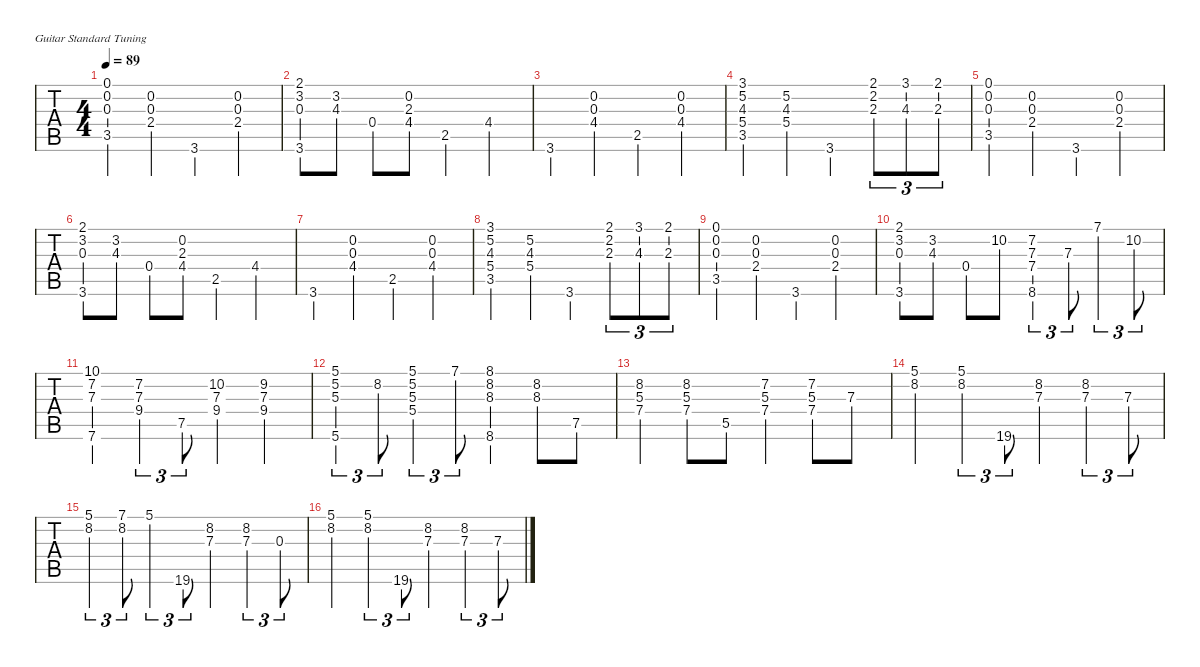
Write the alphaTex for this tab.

\defaultSystemsLayout 4
\hideDynamics
\bracketExtendMode nobrackets
\singleTrackTrackNamePolicy hidden
\multiTrackTrackNamePolicy hidden
\firstSystemTrackNameOrientation horizontal
\otherSystemsTrackNameOrientation horizontal
\extendBarLines
\chordDiagramsInScore
\track ("Classical Guitar" "Classical Guitar") {instrument brightacousticpiano}
\staff {tabs}
\tuning (E4 B3 G3 D3 A2 E2)
\ts (4 4)
\tempo 89
\clef g2
\ks c
(0.1 0.2 0.3 3.5).4{dy mf} (0.2 0.3 2.4).4 3.6.4 (0.2 0.3 2.4).4 |
(2.1{acc #} 3.2 0.3 3.6).8 (3.2 4.3).8 0.4.8 (0.2 2.3 4.4{acc #}).8 2.5.4 4.4{acc #}.4 |
3.6.4 (0.2 0.3 4.4{acc #}).4 2.5.4 (0.2 0.3 4.4{acc #}).4 |
(3.1 5.2 4.3 5.4 3.5).4 (5.2 4.3 5.4).4 3.6.4 (2.1{acc #} 2.2{acc b} 2.3).8{tu (3 2)} (3.1 4.3).8{tu (3 2)} (2.1{acc #} 2.3).8{tu (3 2)} |
(0.1 0.2 0.3 3.5).4 (0.2 0.3 2.4).4 3.6.4 (0.2 0.3 2.4).4 |
(2.1{acc #} 3.2 0.3 3.6).8 (3.2 4.3).8 0.4.8 (0.2 2.3 4.4{acc #}).8 2.5.4 4.4{acc #}.4 |
3.6.4 (0.2 0.3 4.4{acc #}).4 2.5.4 (0.2 0.3 4.4{acc #}).4 |
(3.1 5.2 4.3 5.4 3.5).4 (5.2 4.3 5.4).4 3.6.4 (2.1{acc #} 2.2{acc b} 2.3).8{tu (3 2)} (3.1 4.3).8{tu (3 2)} (2.1{acc #} 2.3).8{tu (3 2)} |
(0.1 0.2 0.3 3.5).4 (0.2 0.3 2.4).4 3.6.4 (0.2 0.3 2.4).4 |
(2.1{acc #} 3.2 0.3 3.6).8 (3.2 4.3).8 0.4.8 10.2.8 (7.2{acc #} 7.3 7.4 8.6).4{tu (3 2)} 7.3.8{tu (3 2)} 7.1.4{tu (3 2)} 10.2.8{tu (3 2)} |
(10.1 7.2{acc #} 7.3 7.6).4 (7.2{acc #} 7.3 9.4).4{tu (3 2)} 7.5.8{tu (3 2)} (10.2 7.3 9.4).4 (9.2{acc b} 7.3 9.4).4 |
(5.1 5.2 5.3 5.6).4{tu (3 2)} 8.2.8{tu (3 2)} (5.1 5.2 5.3 5.4).4{tu (3 2)} 7.1.8{tu (3 2)} (8.1 8.2 8.3{acc b} 8.6).4 (8.2 8.3{acc b}).8 7.5.8 |
(8.2 5.3 7.4).4 (8.2 5.3 7.4).8 5.5.8 (7.2{acc #} 5.3 7.4).4 (7.2{acc #} 5.3 7.4).8 7.3.8 |
(5.1 8.2).4 (5.1 8.2).4{tu (3 2)} 19.6.8{tu (3 2)} (8.2 7.3).4 (8.2 7.3).4{tu (3 2)} 7.3.8{tu (3 2)} |
(5.1 8.2).4{tu (3 2)} (7.1 8.2).8{tu (3 2)} 5.1.4{tu (3 2)} 19.6.8{tu (3 2)} (8.2 7.3).4 (8.2 7.3).4{tu (3 2)} 0.3.8{tu (3 2)} |
(5.1 8.2).4 (5.1 8.2).4{tu (3 2)} 19.6.8{tu (3 2)} (8.2 7.3).4 (8.2 7.3).4{tu (3 2)} 7.3.8{tu (3 2)}
